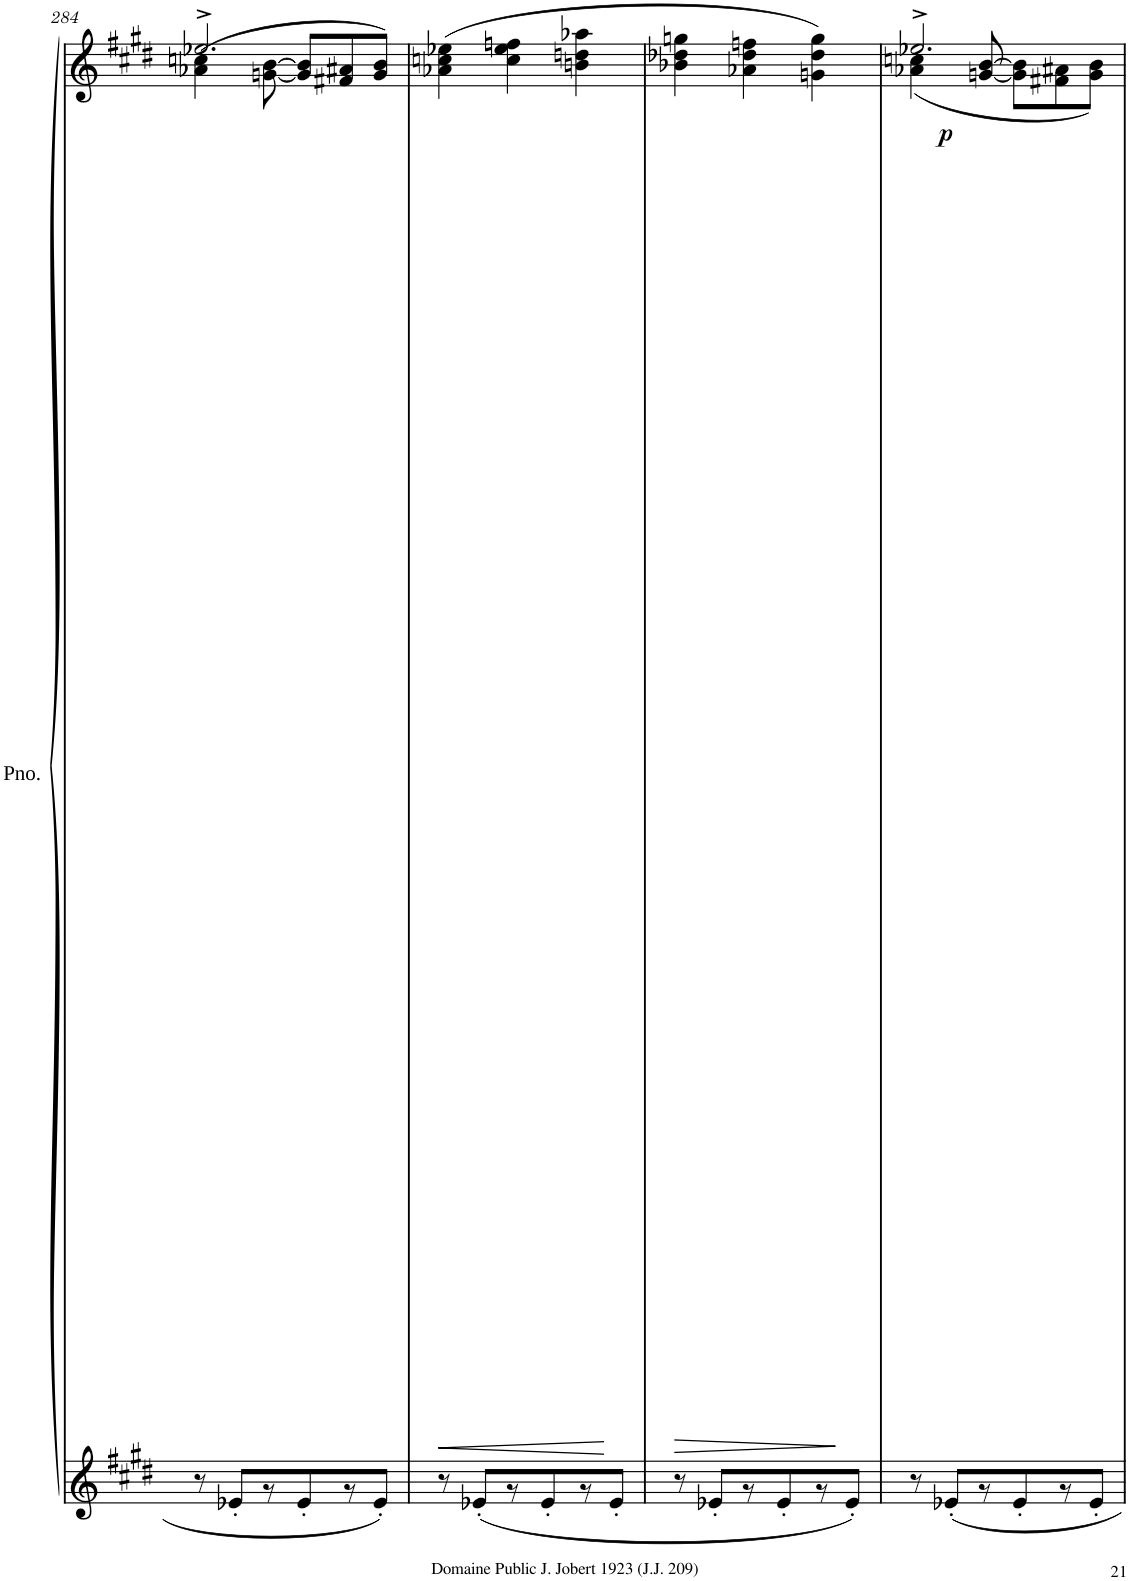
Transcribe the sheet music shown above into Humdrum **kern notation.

**kern	**kern	**dynam
*part1	*part1	*part1
*staff2	*staff1	*staff1/2
*I"Piano	*	*
*I'Pno.	*	*
!!LO:PB:g=z
*clefG2	*clefG2	*
*k[f#c#g#d#]	*k[f#c#g#d#]	*
*M6/8	*M6/8	*
=284	=284	=284
*	*^	*
8r	(4a-X\ 4ccn\	2.ee-X^/	.
8e-X'/L	.	.	.
8r	[<8gn\ [>8b\	.	.
8e-'/	8g/] 8b/]L	.	.
8r	8f#X/ 8a#X/	.	.
8e-'/J	8g/ 8b/J)	.	.
*	*v	*v	*
=285	=285	=285
!	!	!LO:HP:b
8r	(4a-X\ 4ccn\ 4ee-X\	<
8e-X'/L	.	.
8r	4cc\ 4ee-\ 4ffn\	.
8e-'/	.	.
8r	4bn\ 4ddn\ 4aa-X\	[
8e-'/J	.	.
=286	=286	=286
!	!	!LO:HP:b
8r	4b-X\ 4dd-X\ 4ggn\	>
8e-X'/L	.	.
8r	4a-X\ 4dd-\ 4ffn\	.
8e-'/	.	.
8r	4gn\ 4dd-\ 4gg\)	]
8e-'/J	.	.
=287	=287	=287
*	*^	*
!	!	!	!LO:DY:b
8r	(<4a-X\ 4ccn\	2.ee-X^/	p
8e-X'/L	.	.	.
8r	[<8gn/ [8b/	.	.
8e-'/	8g\] 8b\]L	.	.
8r	8f#X\ 8a#X\	.	.
8e-'/J	8g\ 8b\J)	.	.
*	*v	*v	*
=	=	=
*-	*-	*-
